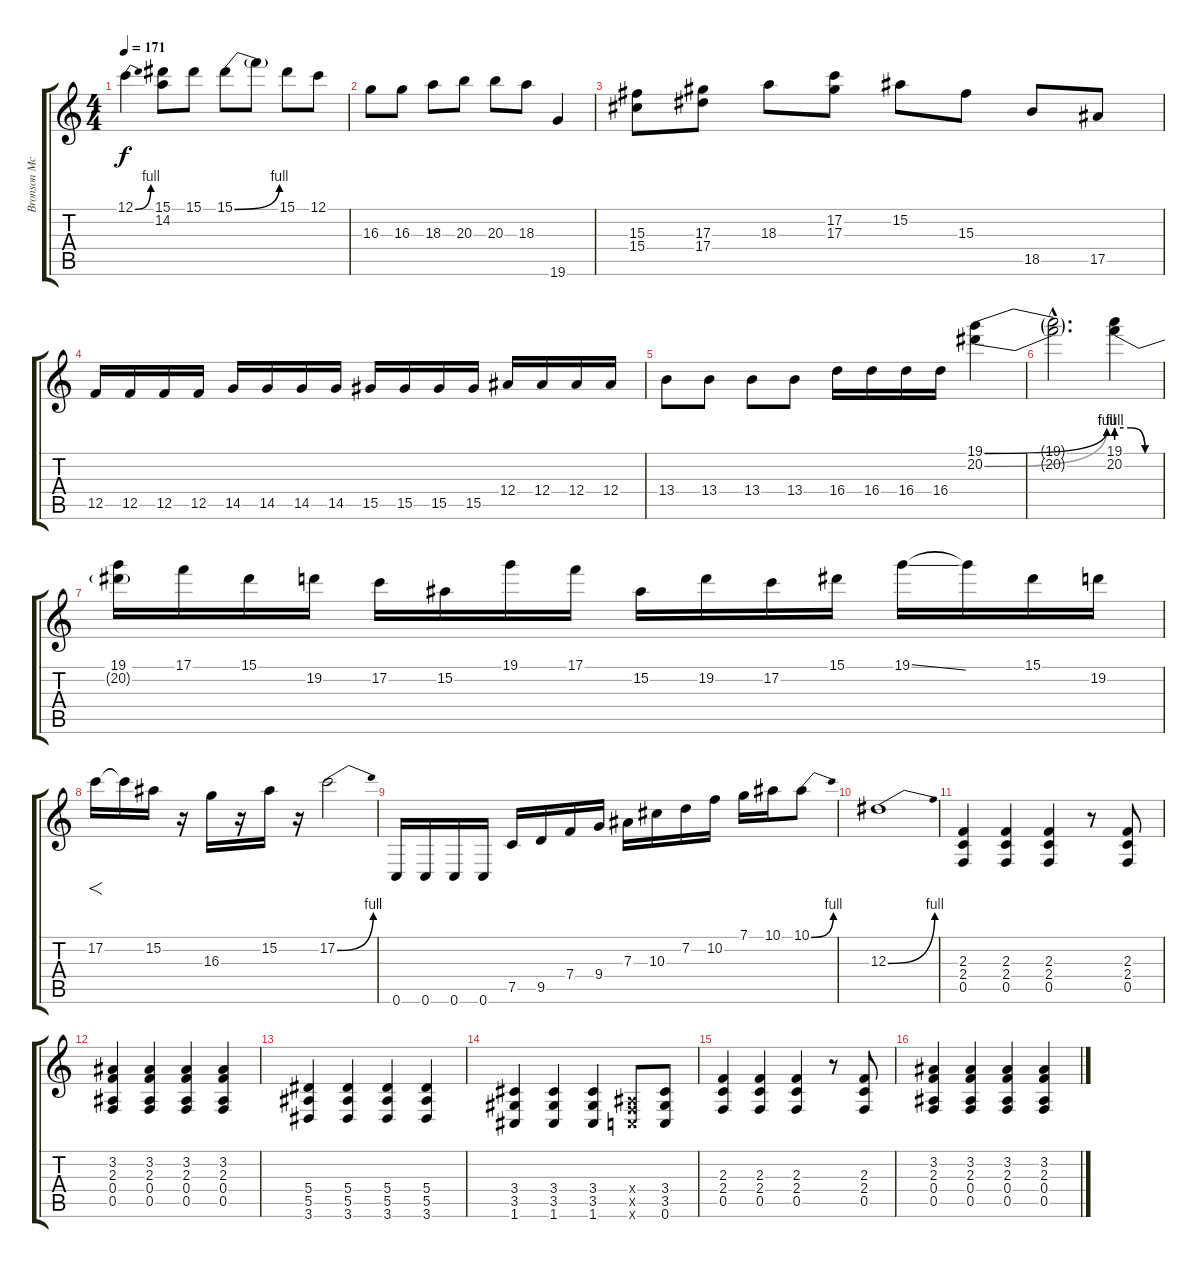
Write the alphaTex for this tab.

\track ("Bronson McDowall (Guitar)" "Bronson Mc") {instrument distortionguitar}
\staff {score tabs}
\tuning (C4 G3 Eb3 Bb2 F2 C2) {hide}
\ts (4 4)
\tempo 171
\clef g2
\ks c
12.1{be (bend 0 0 60 4)}.4{dy f} (15.1 14.2).8 15.1.8 15.1{be (bend 0 0 60 4)}.8 15.1{t}.8 15.1.8 12.1.8 |
16.3.8 16.3.8 18.3.8 20.3.8 20.3.8 18.3.8 19.6.4 |
(15.3 15.4).8 (17.3 17.4).8 18.3.8 (17.2 17.3).8 15.2.8 15.3.8 18.5.8 17.5.8 |
12.5.16 12.5.16 12.5.16 12.5.16 14.5.16 14.5.16 14.5.16 14.5.16 15.5.16 15.5.16 15.5.16 15.5.16 12.4.16 12.4.16 12.4.16 12.4.16 |
13.4.8 13.4.8 13.4.8 13.4.8 16.4.16 16.4.16 16.4.16 16.4.16 (19.1{be (bend 0 0 60 4)} 20.2{be (bend 0 0 60 4)}).4 |
(19.1{hac t} 20.2{hac t}).2{d} (19.1{be (custom 0 4 20 4 40 0 60 0)} 20.2{be (custom 0 4 20 4 40 0 60 0)}).4 |
(19.1 20.2{t}).16 17.1.16 15.1.16 19.2.16 17.2.16 15.2.16 19.1.16 17.1.16 15.2.16 19.2.16 17.2.16 15.1.16 19.1{ss}.16 19.1{t}.16 15.1.16 19.2.16 |
17.2.16{f} 17.2{t}.16 15.2.16 r.16 16.3.16 r.16 15.2.16 r.16 17.2{be (bend 0 0 60 4)}.2 |
0.6.16 0.6.16 0.6.16 0.6.16 7.5.16 9.5.16 7.4.16 9.4.16 7.3.16 10.3.16 7.2.16 10.2.16 7.1.16 10.1.16 10.1{be (bend 0 0 60 4)}.8 |
12.3{be (bend 0 0 60 4)}.1 |
(2.3 2.4 0.5).4 (2.3 2.4 0.5).4 (2.3 2.4 0.5).4 r.8 (2.3 2.4 0.5).8 |
(3.2 2.3 0.4 0.5).4 (3.2 2.3 0.4 0.5).4 (3.2 2.3 0.4 0.5).4 (3.2 2.3 0.4 0.5).4 |
(5.4 5.5 3.6).4 (5.4 5.5 3.6).4 (5.4 5.5 3.6).4 (5.4 5.5 3.6).4 |
(3.4 3.5 1.6).4 (3.4 3.5 1.6).4 (3.4 3.5 1.6).4 (0.4{x} 0.5{x} 0.6{x}).8 (3.4 3.5 0.6).8 |
(2.3 2.4 0.5).4 (2.3 2.4 0.5).4 (2.3 2.4 0.5).4 r.8 (2.3 2.4 0.5).8 |
(3.2 2.3 0.4 0.5).4 (3.2 2.3 0.4 0.5).4 (3.2 2.3 0.4 0.5).4 (3.2 2.3 0.4 0.5).4
